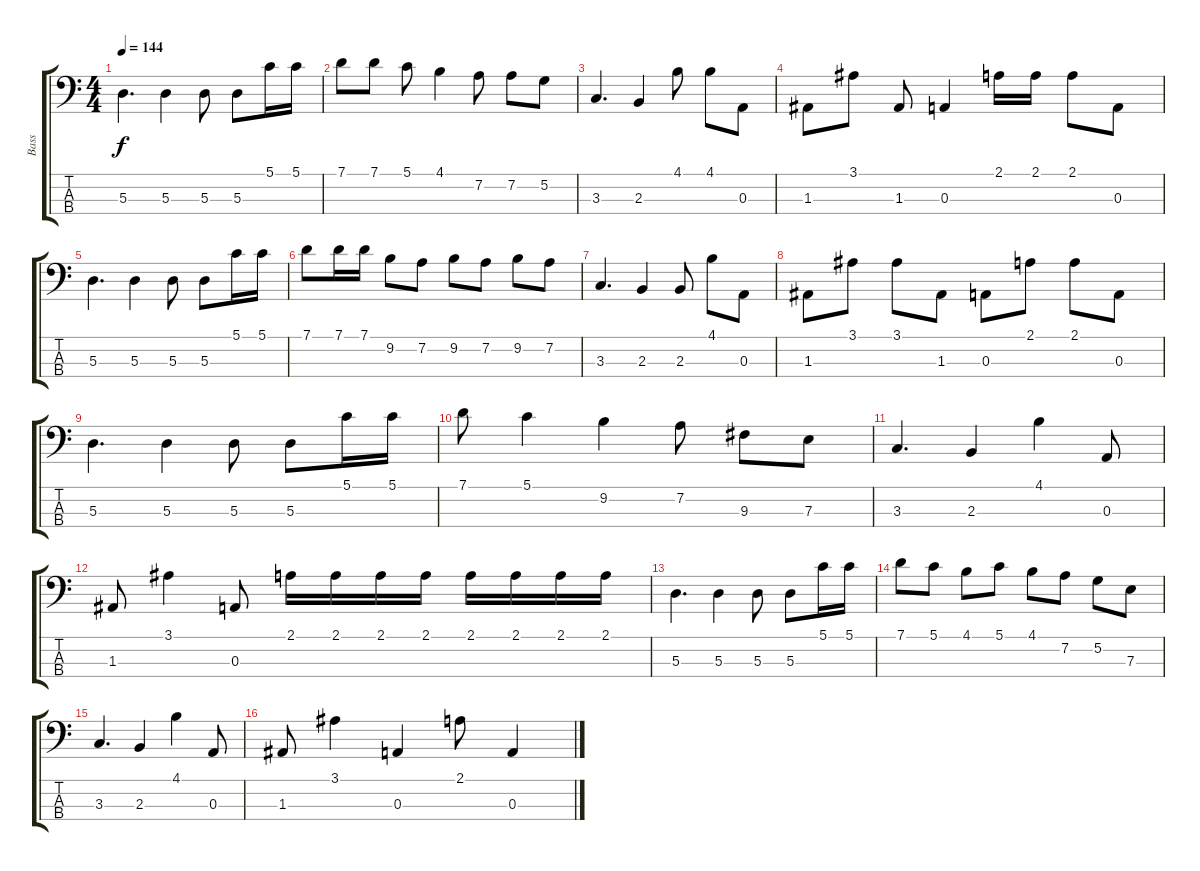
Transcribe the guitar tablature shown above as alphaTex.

\track ("Bass" "Bass") {instrument acousticbass}
\staff {score tabs}
\tuning (G2 D2 A1 E1) {hide}
\ts (4 4)
\tempo 144
\clef f4
\ks c
5.3.4{d dy f} 5.3.4 5.3.8 5.3.8 5.1.16 5.1.16 |
7.1.8 7.1.8 5.1.8 4.1.4 7.2.8 7.2.8 5.2.8 |
3.3.4{d} 2.3.4 4.1.8 4.1.8 0.3.8 |
1.3.8 3.1.8 1.3.8 0.3.4 2.1.16 2.1.16 2.1.8 0.3.8 |
5.3.4{d} 5.3.4 5.3.8 5.3.8 5.1.16 5.1.16 |
7.1.8 7.1.16 7.1.16 9.2.8 7.2.8 9.2.8 7.2.8 9.2.8 7.2.8 |
3.3.4{d} 2.3.4 2.3.8 4.1.8 0.3.8 |
1.3.8 3.1.8 3.1.8 1.3.8 0.3.8 2.1.8 2.1.8 0.3.8 |
5.3.4{d} 5.3.4 5.3.8 5.3.8 5.1.16 5.1.16 |
7.1.8 5.1.4 9.2.4 7.2.8 9.3.8 7.3.8 |
3.3.4{d} 2.3.4 4.1.4 0.3.8 |
1.3.8 3.1.4 0.3.8 2.1.16 2.1.16 2.1.16 2.1.16 2.1.16 2.1.16 2.1.16 2.1.16 |
5.3.4{d} 5.3.4 5.3.8 5.3.8 5.1.16 5.1.16 |
7.1.8 5.1.8 4.1.8 5.1.8 4.1.8 7.2.8 5.2.8 7.3.8 |
3.3.4{d} 2.3.4 4.1.4 0.3.8 |
1.3.8 3.1.4 0.3.4 2.1.8 0.3.4
